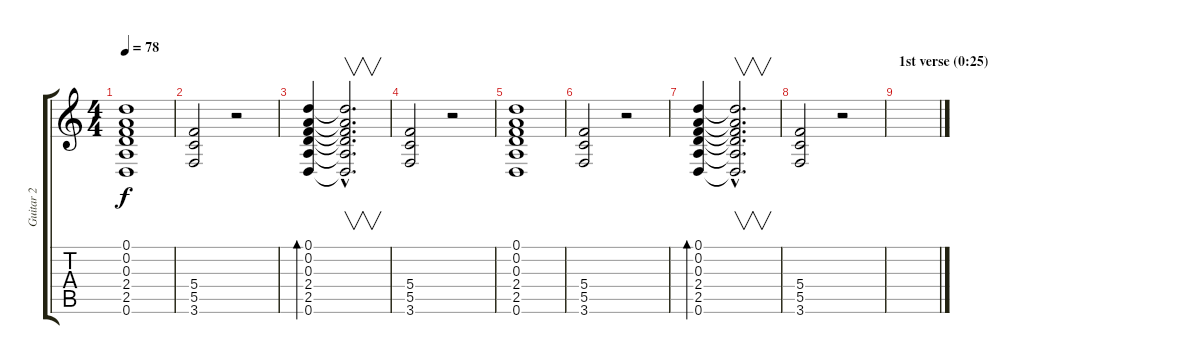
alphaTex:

\track ("Guitar 2" "Guitar 2") {instrument electricguitarclean}
\staff {score tabs}
\tuning (D4 A3 F3 C3 G2 D2) {hide}
\ts (4 4)
\tempo 78
\clef g2
\ks c
(0.1 0.2 0.3 2.4 2.5 0.6).1{dy f instrument electricguitarclean} |
(5.4 5.5 3.6).2 r.2 |
(0.1 0.2 0.3 2.4 2.5 0.6).4{bd 60} (0.1{hac t} 0.2{hac t} 0.3{hac t} 2.4{hac t} 2.5{hac t} 0.6{hac t}).2{v d} |
(5.4 5.5 3.6).2 r.2 |
(0.1 0.2 0.3 2.4 2.5 0.6).1 |
(5.4 5.5 3.6).2 r.2 |
(0.1 0.2 0.3 2.4 2.5 0.6).4{bd 60} (0.1{hac t} 0.2{hac t} 0.3{hac t} 2.4{hac t} 2.5{hac t} 0.6{hac t}).2{v d} |
(5.4 5.5 3.6).2 r.2 |
\section ("" "1st verse (0:25)")
